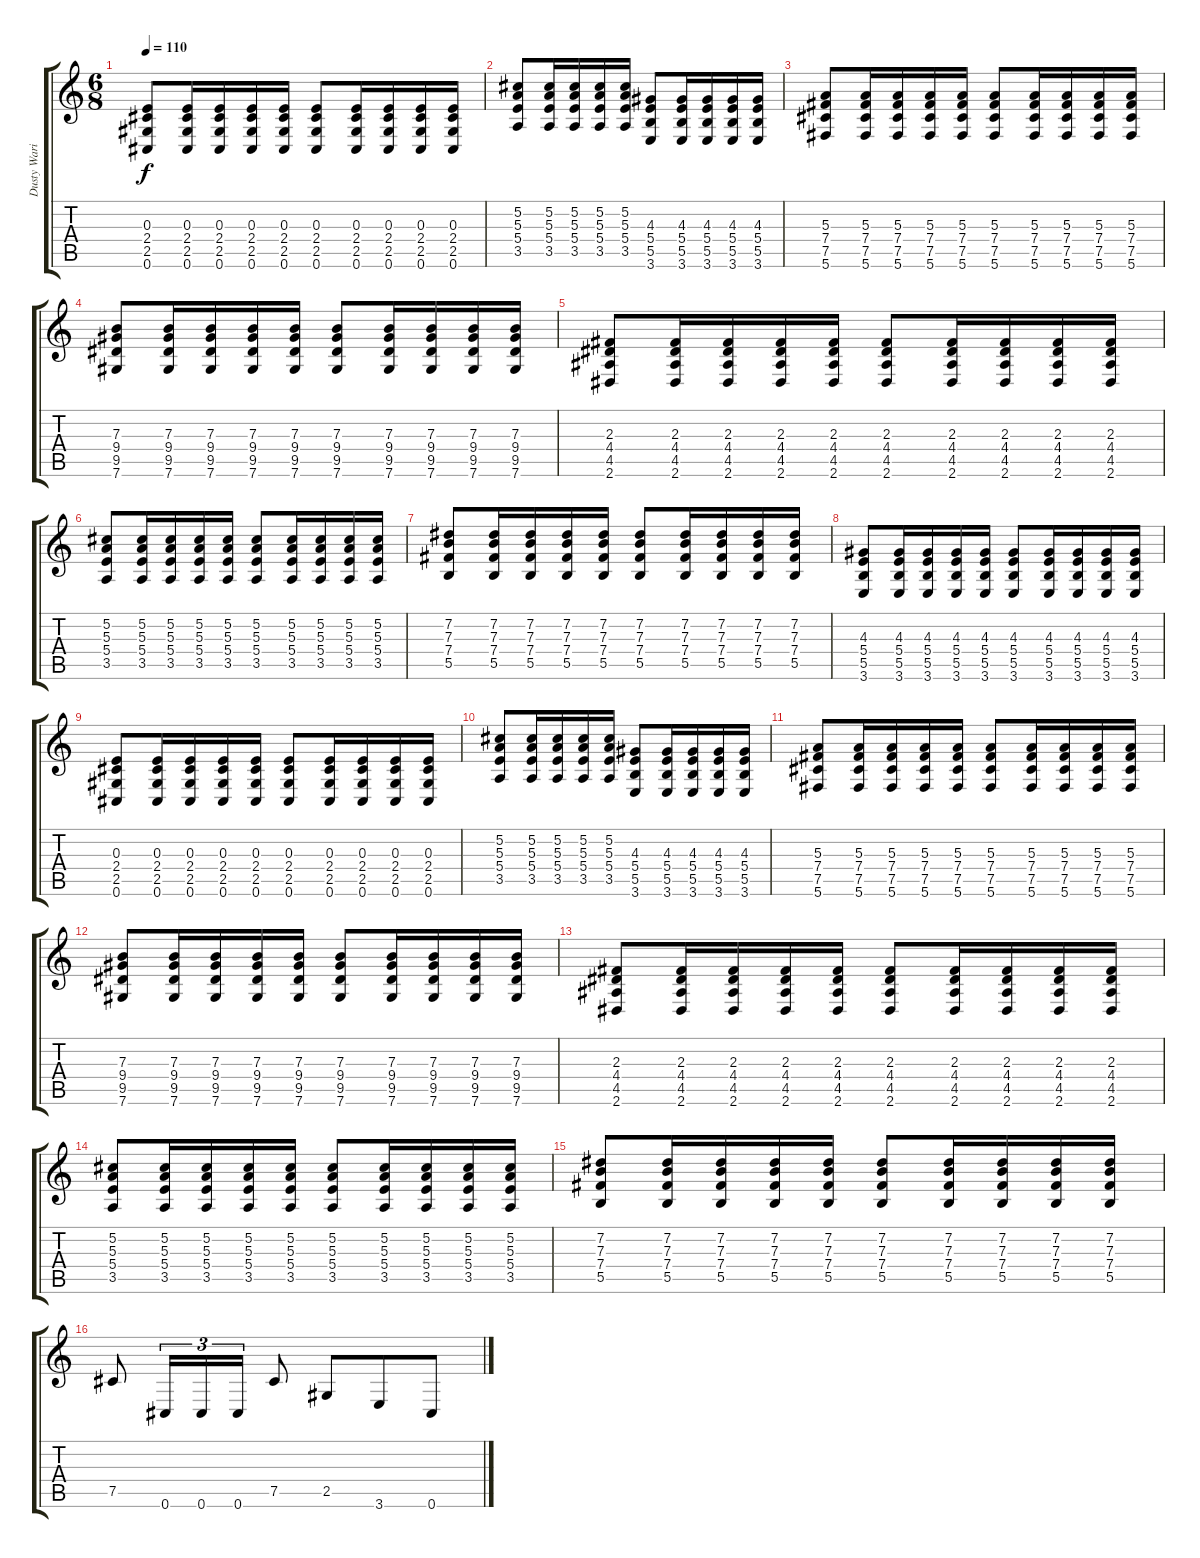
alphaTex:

\track ("Dusty Waring" "Dusty Wari") {instrument distortionguitar}
\staff {score tabs}
\tuning (Db4 Ab3 E3 B2 Gb2 Db2) {hide}
\ts (6 8)
\tempo 110
\clef g2
\ks c
(0.3 2.4 2.5 0.6).8{dy f} (0.3 2.4 2.5 0.6).16 (0.3 2.4 2.5 0.6).16 (0.3 2.4 2.5 0.6).16 (0.3 2.4 2.5 0.6).16 (0.3 2.4 2.5 0.6).8 (0.3 2.4 2.5 0.6).16 (0.3 2.4 2.5 0.6).16 (0.3 2.4 2.5 0.6).16 (0.3 2.4 2.5 0.6).16 |
(5.2 5.3 5.4 3.5).8 (5.2 5.3 5.4 3.5).16 (5.2 5.3 5.4 3.5).16 (5.2 5.3 5.4 3.5).16 (5.2 5.3 5.4 3.5).16 (4.3 5.4 5.5 3.6).8 (4.3 5.4 5.5 3.6).16 (4.3 5.4 5.5 3.6).16 (4.3 5.4 5.5 3.6).16 (4.3 5.4 5.5 3.6).16 |
(5.3 7.4 7.5 5.6).8 (5.3 7.4 7.5 5.6).16 (5.3 7.4 7.5 5.6).16 (5.3 7.4 7.5 5.6).16 (5.3 7.4 7.5 5.6).16 (5.3 7.4 7.5 5.6).8 (5.3 7.4 7.5 5.6).16 (5.3 7.4 7.5 5.6).16 (5.3 7.4 7.5 5.6).16 (5.3 7.4 7.5 5.6).16 |
(7.3 9.4 9.5 7.6).8 (7.3 9.4 9.5 7.6).16 (7.3 9.4 9.5 7.6).16 (7.3 9.4 9.5 7.6).16 (7.3 9.4 9.5 7.6).16 (7.3 9.4 9.5 7.6).8 (7.3 9.4 9.5 7.6).16 (7.3 9.4 9.5 7.6).16 (7.3 9.4 9.5 7.6).16 (7.3 9.4 9.5 7.6).16 |
(2.3 4.4 4.5 2.6).8 (2.3 4.4 4.5 2.6).16 (2.3 4.4 4.5 2.6).16 (2.3 4.4 4.5 2.6).16 (2.3 4.4 4.5 2.6).16 (2.3 4.4 4.5 2.6).8 (2.3 4.4 4.5 2.6).16 (2.3 4.4 4.5 2.6).16 (2.3 4.4 4.5 2.6).16 (2.3 4.4 4.5 2.6).16 |
(5.2 5.3 5.4 3.5).8 (5.2 5.3 5.4 3.5).16 (5.2 5.3 5.4 3.5).16 (5.2 5.3 5.4 3.5).16 (5.2 5.3 5.4 3.5).16 (5.2 5.3 5.4 3.5).8 (5.2 5.3 5.4 3.5).16 (5.2 5.3 5.4 3.5).16 (5.2 5.3 5.4 3.5).16 (5.2 5.3 5.4 3.5).16 |
(7.2 7.3 7.4 5.5).8 (7.2 7.3 7.4 5.5).16 (7.2 7.3 7.4 5.5).16 (7.2 7.3 7.4 5.5).16 (7.2 7.3 7.4 5.5).16 (7.2 7.3 7.4 5.5).8 (7.2 7.3 7.4 5.5).16 (7.2 7.3 7.4 5.5).16 (7.2 7.3 7.4 5.5).16 (7.2 7.3 7.4 5.5).16 |
(4.3 5.4 5.5 3.6).8 (4.3 5.4 5.5 3.6).16 (4.3 5.4 5.5 3.6).16 (4.3 5.4 5.5 3.6).16 (4.3 5.4 5.5 3.6).16 (4.3 5.4 5.5 3.6).8 (4.3 5.4 5.5 3.6).16 (4.3 5.4 5.5 3.6).16 (4.3 5.4 5.5 3.6).16 (4.3 5.4 5.5 3.6).16 |
(0.3 2.4 2.5 0.6).8 (0.3 2.4 2.5 0.6).16 (0.3 2.4 2.5 0.6).16 (0.3 2.4 2.5 0.6).16 (0.3 2.4 2.5 0.6).16 (0.3 2.4 2.5 0.6).8 (0.3 2.4 2.5 0.6).16 (0.3 2.4 2.5 0.6).16 (0.3 2.4 2.5 0.6).16 (0.3 2.4 2.5 0.6).16 |
(5.2 5.3 5.4 3.5).8 (5.2 5.3 5.4 3.5).16 (5.2 5.3 5.4 3.5).16 (5.2 5.3 5.4 3.5).16 (5.2 5.3 5.4 3.5).16 (4.3 5.4 5.5 3.6).8 (4.3 5.4 5.5 3.6).16 (4.3 5.4 5.5 3.6).16 (4.3 5.4 5.5 3.6).16 (4.3 5.4 5.5 3.6).16 |
(5.3 7.4 7.5 5.6).8 (5.3 7.4 7.5 5.6).16 (5.3 7.4 7.5 5.6).16 (5.3 7.4 7.5 5.6).16 (5.3 7.4 7.5 5.6).16 (5.3 7.4 7.5 5.6).8 (5.3 7.4 7.5 5.6).16 (5.3 7.4 7.5 5.6).16 (5.3 7.4 7.5 5.6).16 (5.3 7.4 7.5 5.6).16 |
(7.3 9.4 9.5 7.6).8 (7.3 9.4 9.5 7.6).16 (7.3 9.4 9.5 7.6).16 (7.3 9.4 9.5 7.6).16 (7.3 9.4 9.5 7.6).16 (7.3 9.4 9.5 7.6).8 (7.3 9.4 9.5 7.6).16 (7.3 9.4 9.5 7.6).16 (7.3 9.4 9.5 7.6).16 (7.3 9.4 9.5 7.6).16 |
(2.3 4.4 4.5 2.6).8 (2.3 4.4 4.5 2.6).16 (2.3 4.4 4.5 2.6).16 (2.3 4.4 4.5 2.6).16 (2.3 4.4 4.5 2.6).16 (2.3 4.4 4.5 2.6).8 (2.3 4.4 4.5 2.6).16 (2.3 4.4 4.5 2.6).16 (2.3 4.4 4.5 2.6).16 (2.3 4.4 4.5 2.6).16 |
(5.2 5.3 5.4 3.5).8 (5.2 5.3 5.4 3.5).16 (5.2 5.3 5.4 3.5).16 (5.2 5.3 5.4 3.5).16 (5.2 5.3 5.4 3.5).16 (5.2 5.3 5.4 3.5).8 (5.2 5.3 5.4 3.5).16 (5.2 5.3 5.4 3.5).16 (5.2 5.3 5.4 3.5).16 (5.2 5.3 5.4 3.5).16 |
(7.2 7.3 7.4 5.5).8 (7.2 7.3 7.4 5.5).16 (7.2 7.3 7.4 5.5).16 (7.2 7.3 7.4 5.5).16 (7.2 7.3 7.4 5.5).16 (7.2 7.3 7.4 5.5).8 (7.2 7.3 7.4 5.5).16 (7.2 7.3 7.4 5.5).16 (7.2 7.3 7.4 5.5).16 (7.2 7.3 7.4 5.5).16 |
7.5.8 0.6.16{tu (3 2)} 0.6.16{tu (3 2)} 0.6.16{tu (3 2)} 7.5.8 2.5.8 3.6.8 0.6.8
